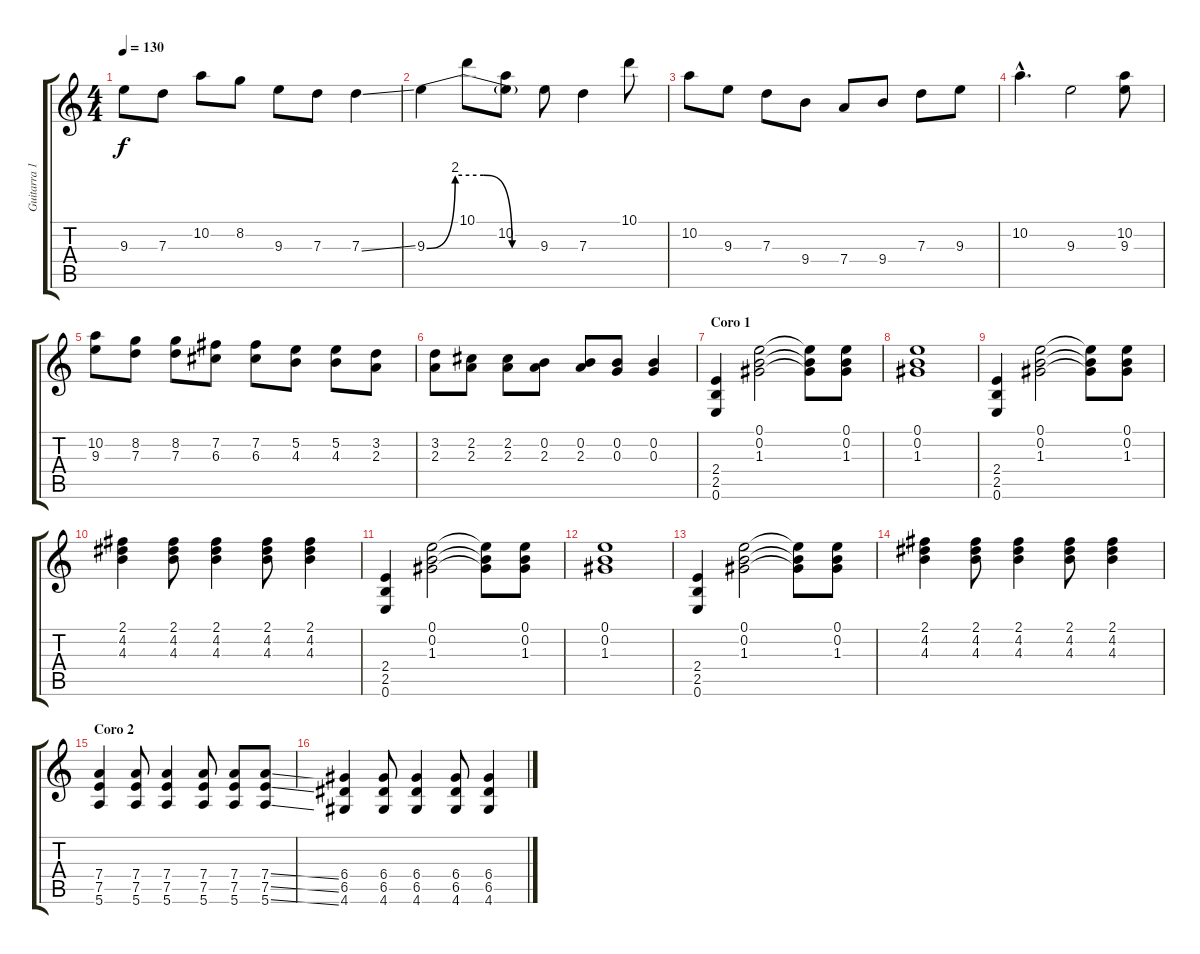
\track ("Guitarra 1" "Guitarra 1") {instrument distortionguitar}
\staff {score tabs}
\tuning (E4 B3 G3 D3 A2 E2) {hide}
\ts (4 4)
\tempo 130
\clef g2
\ks c
9.3.8{dy f} 7.3.8 10.2.8 8.2.8 9.3.8 7.3.8 7.3{ss}.4 |
9.3{be (custom 0 0 15 8 30 8 45 0 60 0)}.4 10.1.8 (10.2 9.3{t}).8 9.3.8 7.3.4 10.1.8 |
10.2.8 9.3.8 7.3.8 9.4.8 7.4.8 9.4.8 7.3.8 9.3.8 |
10.2{hac}.4{d} 9.3.2 (10.2 9.3).8 |
(10.2 9.3).8 (8.2 7.3).8 (8.2 7.3).8 (7.2 6.3).8 (7.2 6.3).8 (5.2 4.3).8 (5.2 4.3).8 (3.2 2.3).8 |
(3.2 2.3).8 (2.2 2.3).8 (2.2 2.3).8 (0.2 2.3).8 (0.2 2.3).8 (0.2 0.3).8 (0.2 0.3).4 |
\section ("" "Coro 1")
(2.4 2.5 0.6).4 (0.1 0.2 1.3).2 (0.1{t} 0.2{t} 1.3{t}).8 (0.1 0.2 1.3).8 |
(0.1 0.2 1.3).1 |
(2.4 2.5 0.6).4 (0.1 0.2 1.3).2 (0.1{t} 0.2{t} 1.3{t}).8 (0.1 0.2 1.3).8 |
(2.1 4.2 4.3).4 (2.1 4.2 4.3).8 (2.1 4.2 4.3).4 (2.1 4.2 4.3).8 (2.1 4.2 4.3).4 |
(2.4 2.5 0.6).4 (0.1 0.2 1.3).2 (0.1{t} 0.2{t} 1.3{t}).8 (0.1 0.2 1.3).8 |
(0.1 0.2 1.3).1 |
(2.4 2.5 0.6).4 (0.1 0.2 1.3).2 (0.1{t} 0.2{t} 1.3{t}).8 (0.1 0.2 1.3).8 |
(2.1 4.2 4.3).4 (2.1 4.2 4.3).8 (2.1 4.2 4.3).4 (2.1 4.2 4.3).8 (2.1 4.2 4.3).4 |
\section ("" "Coro 2")
(7.4 7.5 5.6).4 (7.4 7.5 5.6).8 (7.4 7.5 5.6).4 (7.4 7.5 5.6).8 (7.4 7.5 5.6).8 (7.4{ss} 7.5{ss} 5.6{ss}).8 |
(6.4 6.5 4.6).4 (6.4 6.5 4.6).8 (6.4 6.5 4.6).4 (6.4 6.5 4.6).8 (6.4 6.5 4.6).4
